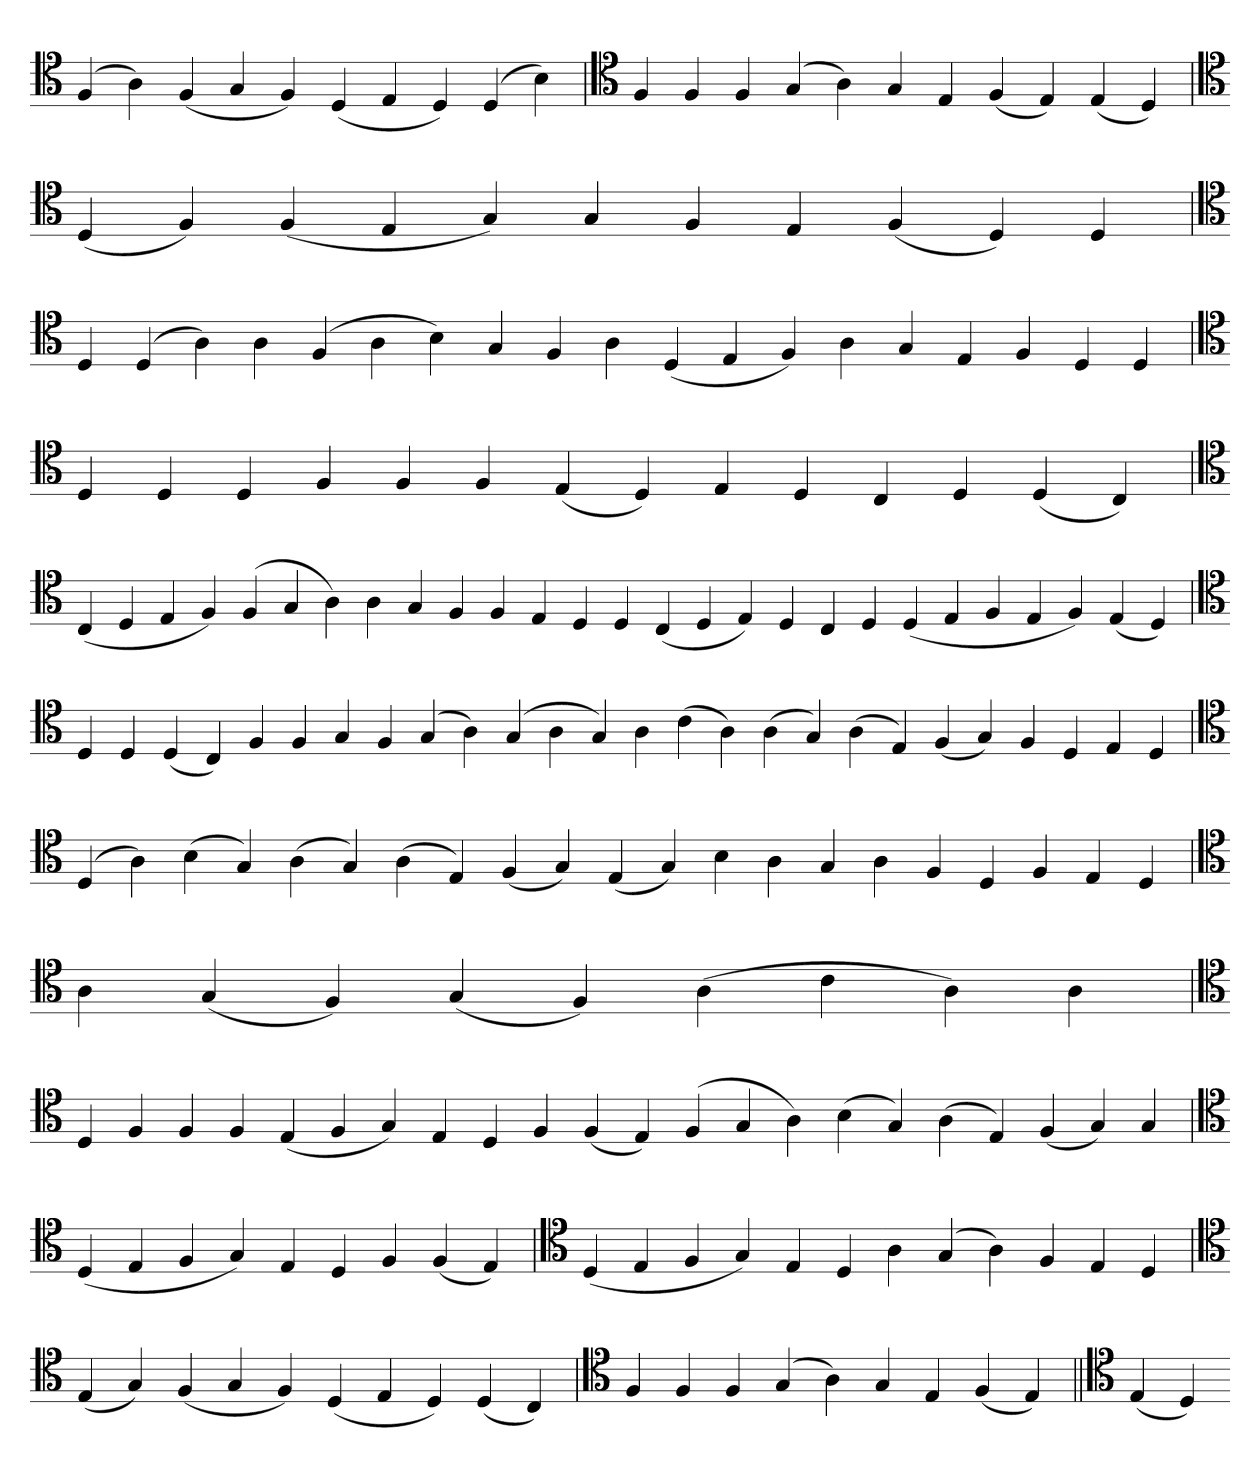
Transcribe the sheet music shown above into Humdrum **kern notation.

**kern
*part1
*staff1
*clefC4
=
(4F
4A)
(4F
4G
4F)
(4D
4E
4D)
(4D
4B)
=`
*clefC4
4F
4F
4F
(4G
4A)
4G
4E
(4F
4E)
(4E
4D)
=
*clefC4
(4D
4F)
(4F
4E
4G)
4G
4F
4E
(4F
4D)
4D
=`
*clefC4
4D
(4D
4A)
4A
(4F
4A
4B)
4G
4F
4A
(4D
4E
4F)
4A
4G
4E
4F
4D
4D
='
*clefC4
4D
4D
4D
4F
4F
4F
(4E
4D)
4E
4D
4C
4D
(4D
4C)
=`
*clefC4
(4C
4D
4E
4F)
(4F
4G
4A)
4A
4G
4F
4F
4E
4D
4D
(4C
4D
4E)
4D
4C
4D
(4D
4E
4F
4E
4F)
(4E
4D)
=
*clefC4
4D
4D
(4D
4C)
4F
4F
4G
4F
(4G
4A)
(4G
4A
4G)
4A
(4c
4A)
(4A
4G)
(4A
4E)
(4F
4G)
4F
4D
4E
4D
=`
*clefC4
(4D
4A)
(4B
4G)
(4A
4G)
(4A
4E)
(4F
4G)
(4E
4G)
4B
4A
4G
4A
4F
4D
4F
4E
4D
=`
*clefC4
4A
(4G
4F)
(4G
4F)
(4A
4c
4A)
4A
='
*clefC4
4D
4F
4F
4F
(4E
4F
4G)
4E
4D
4F
(4F
4E)
(4F
4G
4A)
(4B
4G)
(4A
4E)
(4F
4G)
4G
=`
*clefC4
(4D
4E
4F
4G)
4E
4D
4F
(4F
4E)
=`
*clefC4
(4D
4E
4F
4G)
4E
4D
4A
(4G
4A)
4F
4E
4D
=`
*clefC4
(4E
4G)
(4F
4G
4F)
(4D
4E
4D)
(4D
4C)
=`
*clefC4
4F
4F
4F
(4G
4A)
4G
4E
(4F
4E)
=||
*clefC4
(4E
4D)
=-
*-
